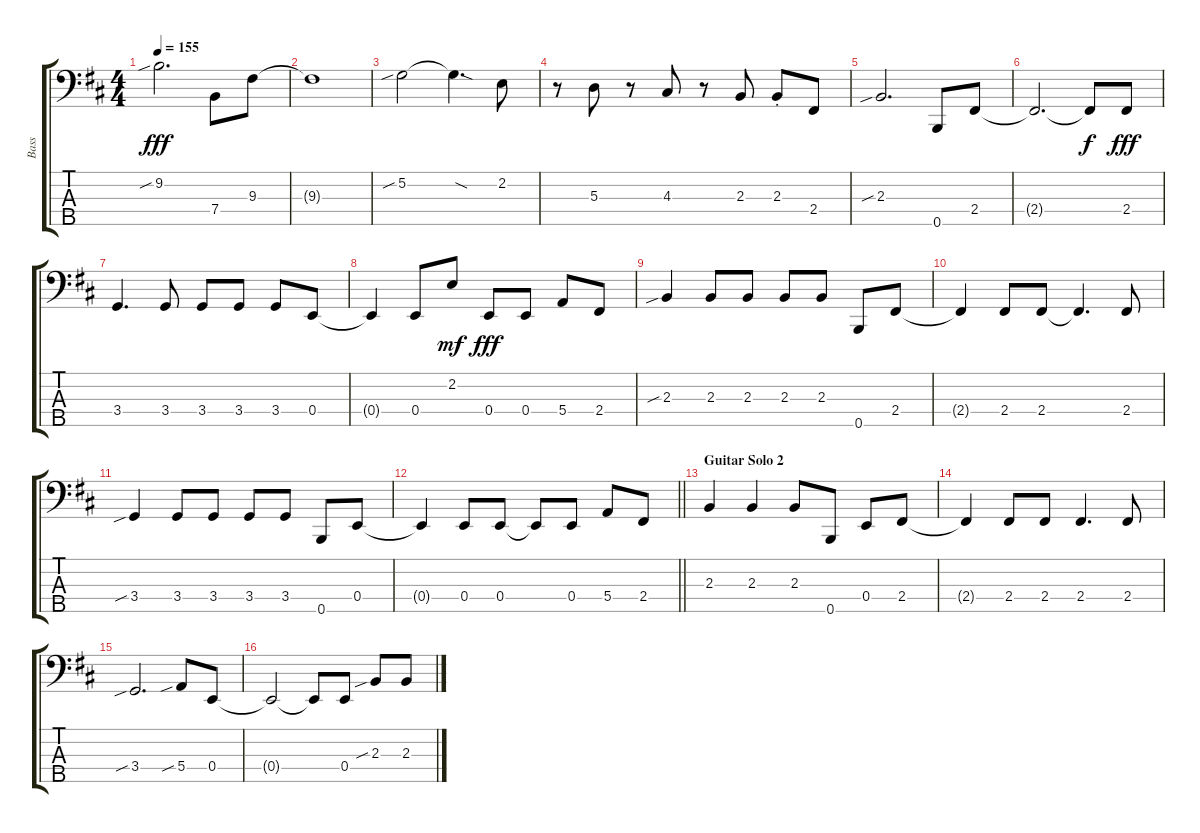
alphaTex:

\track ("Bass" "Bass") {instrument fretlessbass}
\staff {score tabs}
\tuning (G2 D2 A1 E1 B0) {hide}
\ts (4 4)
\tempo 155
\clef f4
\ks d
9.2{sib}.2{d dy fff} 7.4.8 9.3.8 |
9.3{t}.1 |
5.2{sib}.2 5.2{sod t}.4{d} 2.2.8 |
r.8 5.3.8 r.8 4.3.8 r.8 2.3.8 2.3{st}.8 2.4.8 |
2.3{sib}.2{d} 0.5.8 2.4.8 |
2.4{t}.2{d} 2.4{t}.8{dy f} 2.4.8{dy fff} |
3.4.4{d} 3.4.8 3.4.8 3.4.8 3.4.8 0.4.8 |
0.4{t}.4 0.4.8 2.2.8{dy mf} 0.4.8{dy fff} 0.4.8 5.4.8 2.4.8 |
2.3{sib}.4 2.3.8 2.3.8 2.3.8 2.3.8 0.5.8 2.4.8 |
2.4{t}.4 2.4.8 2.4.8 2.4{t}.4{d} 2.4.8 |
3.4{sib}.4 3.4.8 3.4.8 3.4.8 3.4.8 0.5.8 0.4.8 |
\barLineRight lightlight
0.4{t}.4 0.4.8 0.4.8 0.4{t}.8 0.4.8 5.4.8 2.4.8 |
\section ("" "Guitar Solo 2")
2.3.4 2.3.4 2.3.8 0.5.8 0.4.8 2.4.8 |
2.4{t}.4 2.4.8 2.4.8 2.4.4{d} 2.4.8 |
3.4{sib}.2{d} 5.4{sib}.8 0.4.8 |
0.4{t}.2 0.4{t}.8 0.4.8 2.3{sib}.8 2.3.8
